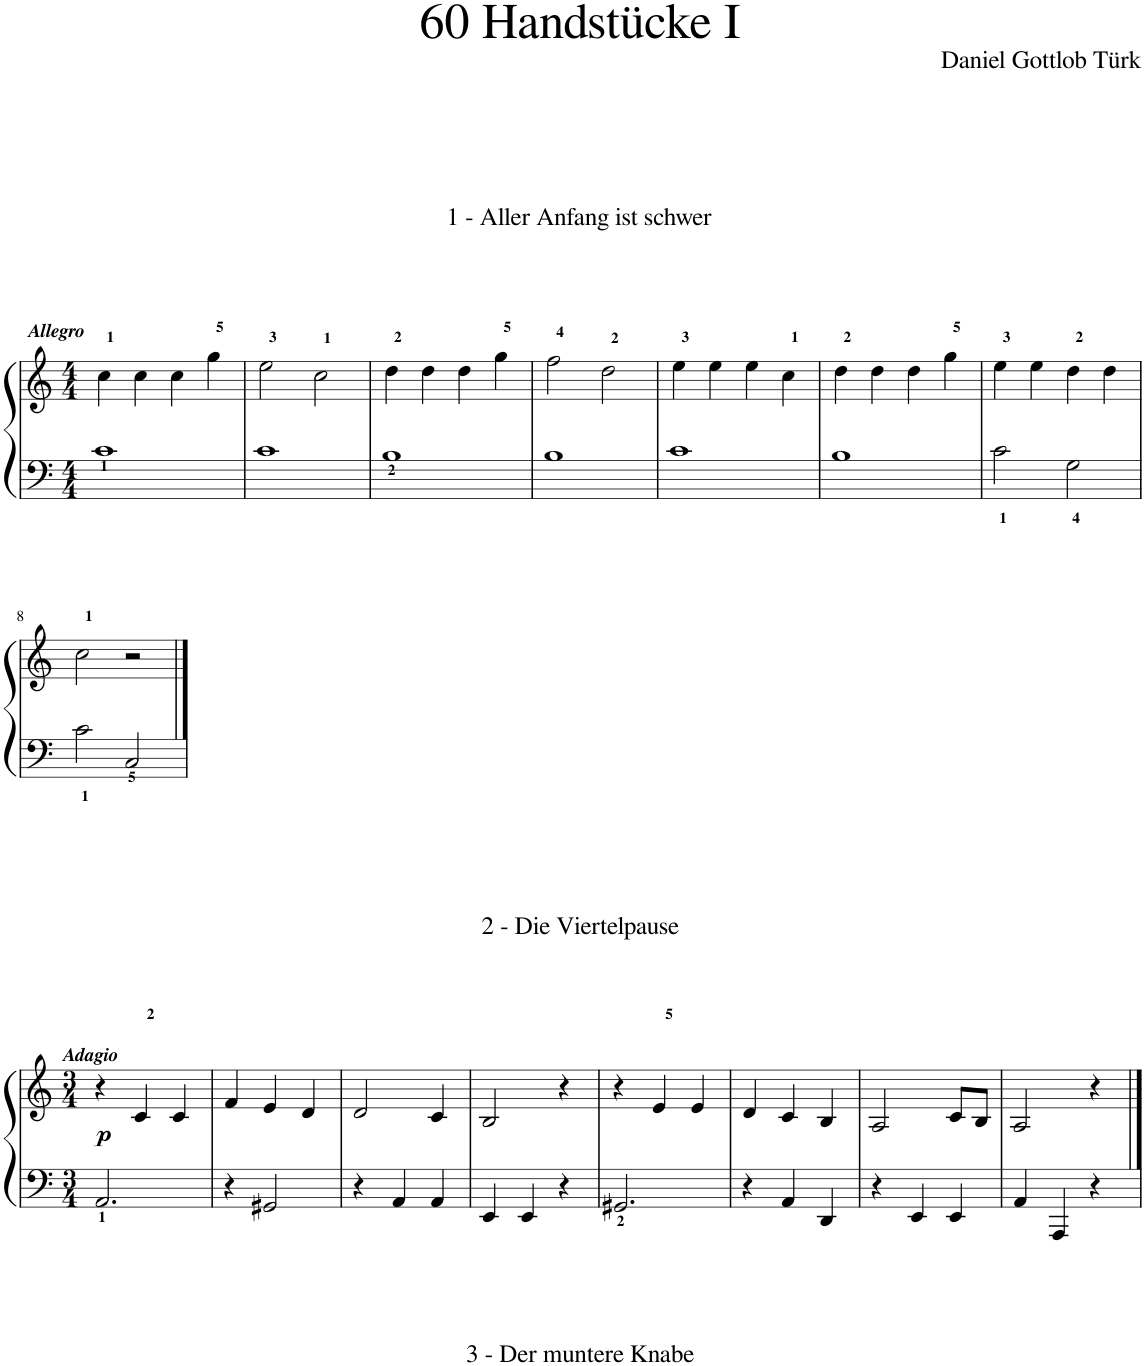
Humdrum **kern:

**kern	**kern	**dynam
*part1	*part1	*part1
*staff2	*staff1	*staff1/2
*I"Piano	*	*
*I'Pno.	*	*
*clefF4	*clefG2	*
*k[]	*k[]	*
*M4/4	*M4/4	*
=1	=1	=1
!	!LO:TX:a:Bi:t=Allegro	!
1c	4cc\	.
.	4cc\	.
.	4cc\	.
.	4gg\	.
=2	=2	=2
1c	2ee\	.
.	2cc\	.
=3	=3	=3
1B	4dd\	.
.	4dd\	.
.	4dd\	.
.	4gg\	.
=4	=4	=4
1B	2ff\	.
.	2dd\	.
=5	=5	=5
1c	4ee\	.
.	4ee\	.
.	4ee\	.
.	4cc\	.
=6	=6	=6
1B	4dd\	.
.	4dd\	.
.	4dd\	.
.	4gg\	.
=7	=7	=7
2c<\	4ee\	.
.	4ee\	.
2G<\	4dd\	.
.	4dd\	.
!!LO:LB:g=z
=8	=8	=8
2c<\	2cc\	.
2C/	2r	.
!!LO:LB:g=z
==1	==1	==1
*M3/4	*M3/4	*
!	!LO:TX:a:Bi:t=Adagio	!
!	!	!LO:DY:b
2.AA/	4r	p
.	4c/	.
.	4c/	.
=2	=2	=2
4r	4f/	.
2GG#X/	4e/	.
.	4d/	.
=3	=3	=3
4r	2d/	.
4AA/	.	.
4AA/	4c/	.
=4	=4	=4
4EE/	2B/	.
4EE/	.	.
4r	4r	.
=5	=5	=5
2.GG#X/	4r	.
.	4e/	.
.	4e/	.
=6	=6	=6
4r	4d/	.
4AA/	4c/	.
4DD/	4B/	.
=7	=7	=7
4r	2A/	.
4EE/	.	.
4EE/	8c/L	.
.	8B/J	.
=8	=8	=8
4AA/	2A/	.
4AAA/	.	.
4r	4r	.
==	==	==
*-	*-	*-
